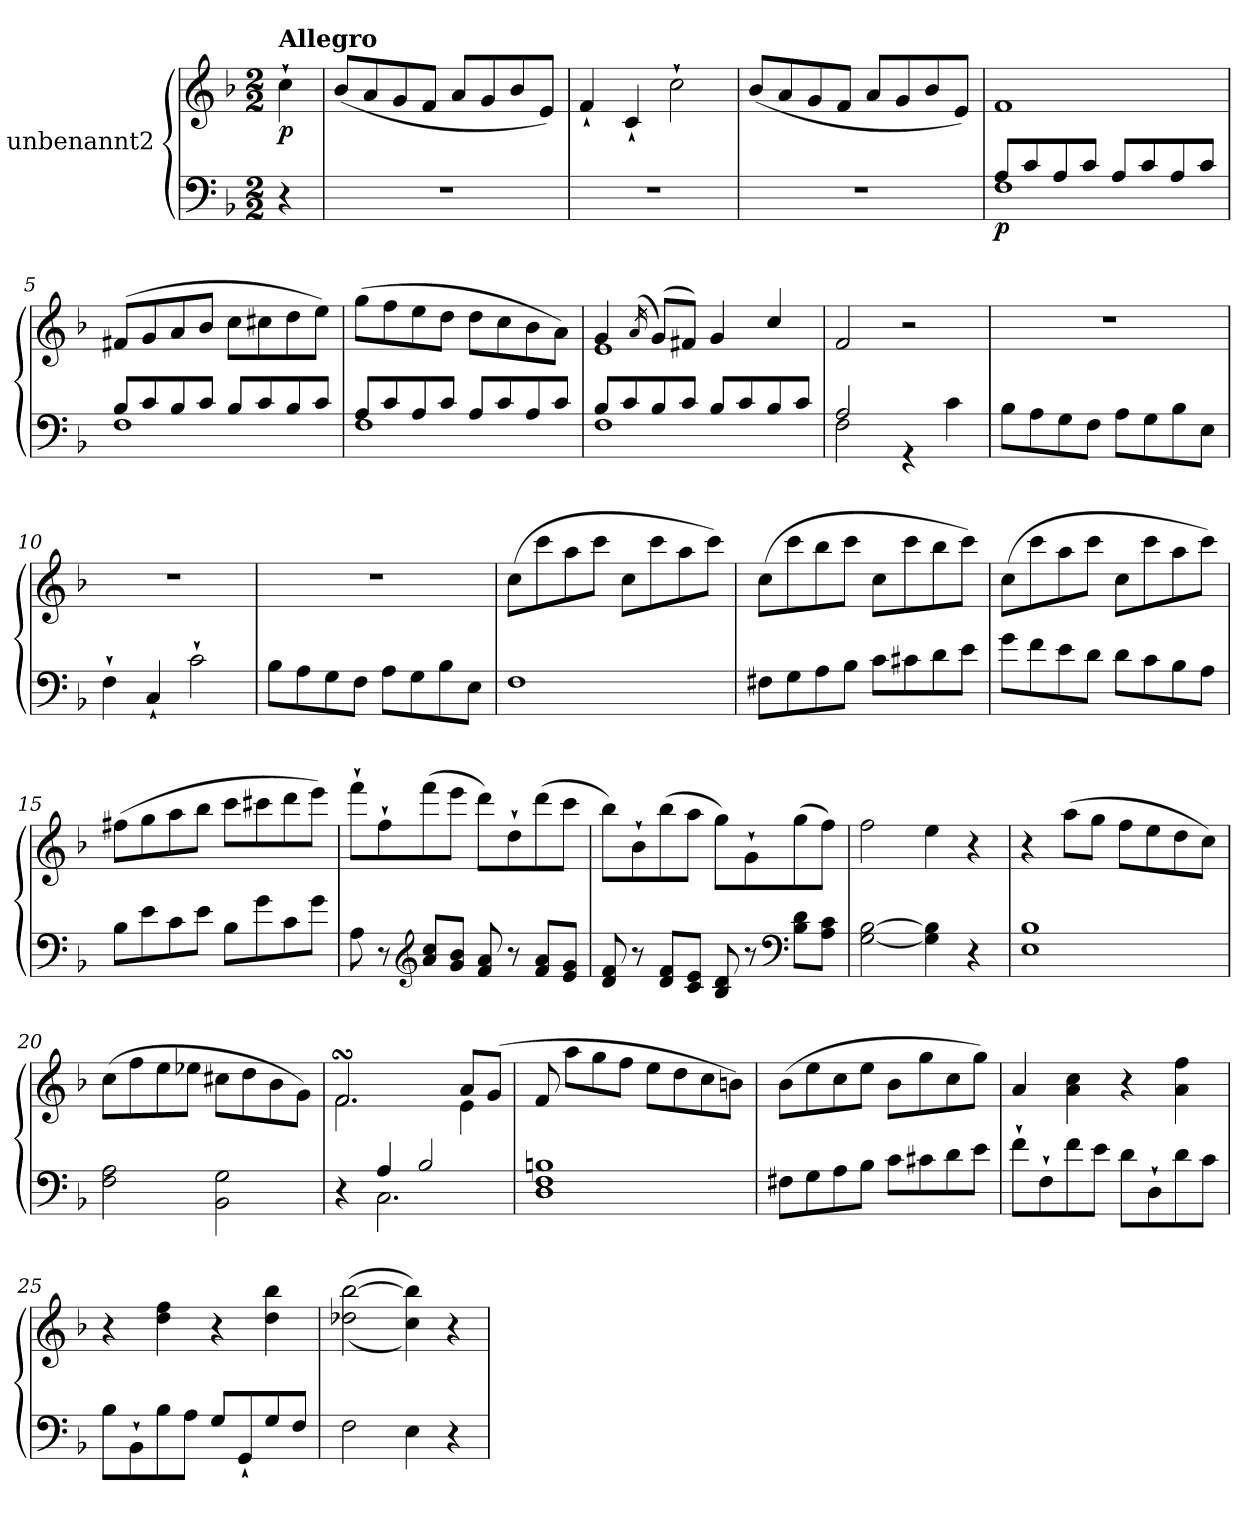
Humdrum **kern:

**kern	**kern	**dynam
*part1	*part1	*part1
*staff2	*staff1	*staff1/2
*I"unbenannt2	*	*
*clefF4	*clefG2	*
*k[b-]	*k[b-]	*
*M2/2	*M2/2	*
=	=	=
!	!LO:TX:a:B:t=Allegro	!
!	!	!LO:DY:b
4r	4cc`\	p
=1	=1	=1
1r	(<8b-/L	.
.	8a/	.
.	8g/	.
.	8f/J	.
.	8a/L	.
.	8g/	.
.	8b-/	.
.	8e/J)	.
=2	=2	=2
1r	4f`/	.
.	4c`/	.
.	2cc`\	.
=3	=3	=3
1r	(<8b-/L	.
.	8a/	.
.	8g/	.
.	8f/J	.
.	8a/L	.
.	8g/	.
.	8b-/	.
.	8e/J)	.
=4	=4	=4
*^	*	*
!	!	!	!LO:DY:b=2
8A/L	1F	1f	p
8c/	.	.	.
8A/	.	.	.
8c/J	.	.	.
8A/L	.	.	.
8c/	.	.	.
8A/	.	.	.
8c/J	.	.	.
=5	=5	=5	=5
8B-/L	1F	(>8f#X/L	.
8c/	.	8g/	.
8B-/	.	8a/	.
8c/J	.	8b-/J	.
8B-/L	.	8cc\L	.
8c/	.	8cc#X\	.
8B-/	.	8dd\	.
8c/J	.	8ee\J)	.
=6	=6	=6	=6
8A/L	1F	(>8gg\L	.
8c/	.	8ff\	.
8A/	.	8ee\	.
8c/J	.	8dd\J	.
8A/L	.	8dd\L	.
8c/	.	8cc\	.
8A/	.	8b-\	.
8c/J	.	8a\J)	.
!!LO:LB:g=z
=7	=7	=7	=7
*	*	*^	*
8B-/L	1F	4g/	1e	.
8c/	.	.	.	.
.	.	(<16qa/	.	.
8B-/	.	(<8g/L)	.	.
8c/J	.	8f#X/J)	.	.
8B-/L	.	4g/	.	.
8c/	.	.	.	.
8B-/	.	4cc/	.	.
8c/J	.	.	.	.
*	*	*v	*v	*
=8	=8	=8	=8
2A/	2F\	2f/	.
4rGG	2ryy	2r	.
4c\	.	.	.
*v	*v	*	*
=9	=9	=9
8B-\L	1r	.
8A\	.	.
8G\	.	.
8F\J	.	.
8A\L	.	.
8G\	.	.
8B-\	.	.
8E\J	.	.
=10	=10	=10
4F`\	1r	.
4C`/	.	.
2c`\	.	.
=11	=11	=11
8B-\L	1r	.
8A\	.	.
8G\	.	.
8F\J	.	.
8A\L	.	.
8G\	.	.
8B-\	.	.
8E\J	.	.
=12	=12	=12
1F	(>8cc\L	.
.	8ccc\	.
.	8aa\	.
.	8ccc\J	.
.	8cc\L	.
.	8ccc\	.
.	8aa\	.
.	8ccc\J)	.
=13	=13	=13
8F#X\L	(>8cc\L	.
8G\	8ccc\	.
8A\	8bb-\	.
8B-\J	8ccc\J	.
8c\L	8cc\L	.
8c#X\	8ccc\	.
8d\	8bb-\	.
8e\J	8ccc\J)	.
!!LO:LB:g=z
=14	=14	=14
8g\L	(>8cc\L	.
8f\	8ccc\	.
8e\	8aa\	.
8d\J	8ccc\J	.
8d\L	8cc\L	.
8c\	8ccc\	.
8B-\	8aa\	.
8A\J	8ccc\J)	.
=15	=15	=15
8B-\L	(>8ff#X\L	.
8e\	8gg\	.
8c\	8aa\	.
8e\J	8bb-\J	.
8B-\L	8ccc\L	.
8g\	8ccc#X\	.
8c\	8ddd\	.
8g\J	8eee\J)	.
=16	=16	=16
8A\	8fff`\L	.
8r	8ff`\	.
*clefG2	*	*
8a/ 8cc/L	(>8fff\	.
8g/ 8b-/J	8eee\J	.
8f/ 8a/	8ddd\L)	.
8r	8dd`\	.
8f/ 8a/L	(>8ddd\	.
8e/ 8g/J	8ccc\J	.
=17	=17	=17
8d/ 8f/	8bb-\L)	.
8r	8b-`\	.
8d/ 8f/L	(>8bb-\	.
8c/ 8e/J	8aa\J	.
8B-/ 8d/	8gg\L)	.
8r	8g`\	.
*clefF4	*	*
8B-\ 8d\L	(>8gg\	.
8A\ 8c\J	8ff\J)	.
=18	=18	=18
[2G\ [2B-\	2ff\	.
4G\] 4B-\]	4ee\	.
4r	4r	.
!!LO:LB:g=z
=19	=19	=19
1E 1B-	4r	.
.	(>8aa\L	.
.	8gg\J	.
.	8ff\L	.
.	8ee\	.
.	8dd\	.
.	8cc\J)	.
=20	=20	=20
2F\ 2A\	(>8cc\L	.
.	8ff\	.
.	8ee\	.
.	8ee-X\J	.
2BB-\ 2G\	8cc#X\L	.
.	8dd\	.
.	8b-\	.
.	8g\J)	.
=21	=21	=21
*^	*^	*
4r	4ryy	2.fsSSs/	(>2.f\	.
4A/	2.C\	.	.	.
2B-/	.	.	.	.
.	.	8a/L	4e\	.
.	.	(8g/J	.	.
*v	*v	*	*	*
*	*v	*v	*
=22	=22	=22
1D 1F 1Bn	8f/	.
.	8aa\L	.
.	8gg\	.
.	8ff\J	.
.	8ee\L	.
.	8dd\	.
.	8cc\	.
.	8bn\J)	.
=23	=23	=23
8F#X\L	(>8b-\L	.
8G\	8ee\	.
8A\	8cc\	.
8B-\J	8ee\J	.
8c\L	8b-\L	.
8c#X\	8gg\	.
8d\	8cc\	.
8e\J	8gg\J)	.
=24	=24	=24
8f`\L	4a/	.
8F`\	.	.
8f\	4a\ 4cc\	.
8e\J	.	.
8d\L	4r	.
8D`\	.	.
8d\	4a\ 4ff\	.
8c\J	.	.
!!LO:LB:g=z
=25	=25	=25
8B-\L	4r	.
8BB-`\	.	.
8B-\	4dd\ 4ff\	.
8A\J	.	.
8G/L	4r	.
8GG`/	.	.
8G/	4dd\ 4bb-\	.
8F/J	.	.
=26	=26	=26
2F\	(>(<2dd-X\ [2bb-\	.
4E\	4cc\ 4bb-\]))	.
4r	4r	.
=	=	=
*-	*-	*-
